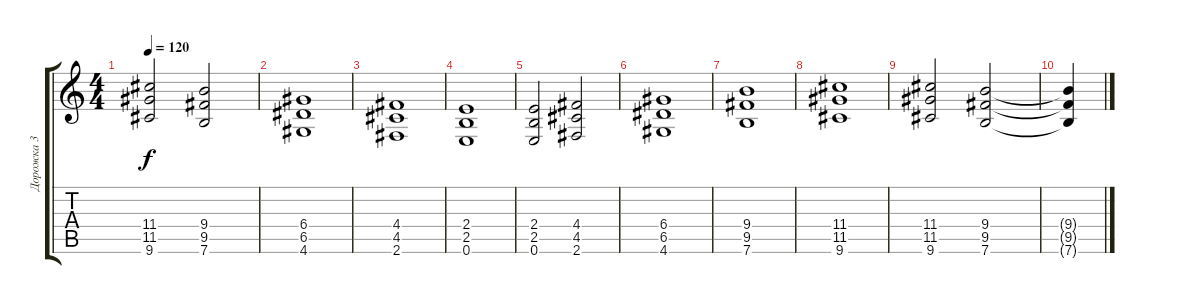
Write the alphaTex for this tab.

\track ("Дорожка 3" "Дорожка 3") {instrument overdrivenguitar}
\staff {score tabs}
\tuning (E4 B3 G3 D3 A2 E2) {hide}
\ts (4 4)
\tempo 120
\clef g2
\ks c
(11.4 11.5 9.6).2{dy f} (9.4 9.5 7.6).2 |
(6.4 6.5 4.6).1 |
(4.4 4.5 2.6).1 |
(2.4 2.5 0.6).1 |
(2.4 2.5 0.6).2 (4.4 4.5 2.6).2 |
(6.4 6.5 4.6).1 |
(9.4 9.5 7.6).1 |
(11.4 11.5 9.6).1 |
(11.4 11.5 9.6).2 (9.4 9.5 7.6).2 |
(9.4{t} 9.5{t} 7.6{t}).4
